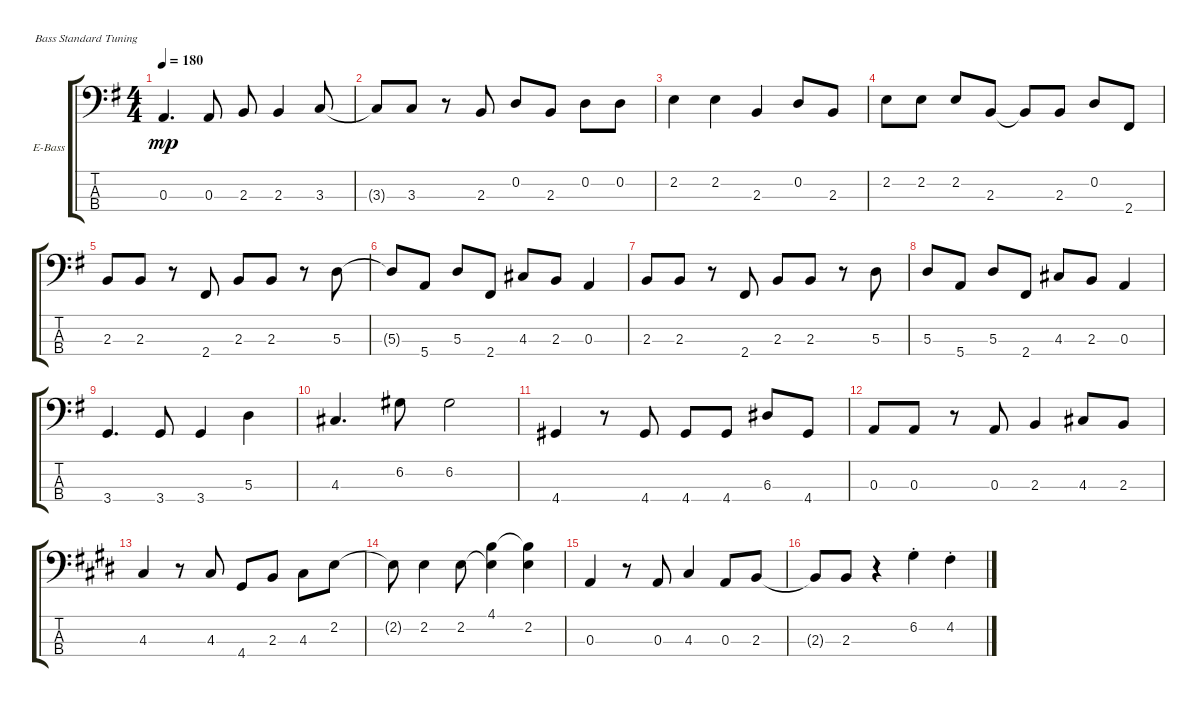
\defaultSystemsLayout 4
\bracketExtendMode groupsimilarinstruments
\firstSystemTrackNameOrientation horizontal
\otherSystemsTrackNameOrientation horizontal
\track ("Electric Bass" "E-Bass") {instrument electricbassfinger}
\staff {score tabs}
\tuning (G2 D2 A1 E1)
\ts (4 4)
\tempo 180
\clef f4
\ks g
0.3.4{d dy mp} 0.3.8 2.3.8 2.3.4 3.3.8 |
3.3{t}.8 3.3.8 r.8 2.3.8 0.2.8 2.3.8 0.2.8 0.2.8 |
2.2.4 2.2.4 2.3.4 0.2.8 2.3.8 |
2.2.8 2.2.8 2.2.8 2.3.8 2.3{t}.8 2.3.8 0.2.8 2.4.8 |
2.3.8 2.3.8 r.8 2.4.8 2.3.8 2.3.8 r.8 5.3.8 |
5.3{t}.8 5.4.8 5.3.8 2.4.8 4.3.8 2.3.8 0.3.4 |
2.3.8 2.3.8 r.8 2.4.8 2.3.8 2.3.8 r.8 5.3.8 |
5.3.8 5.4.8 5.3.8 2.4.8 4.3.8 2.3.8 0.3.4 |
3.4.4{d} 3.4.8 3.4.4 5.3.4 |
4.3.4{d} 6.2.8 6.2.2 |
4.4.4 r.8 4.4.8 4.4.8 4.4.8 6.3.8 4.4.8 |
0.3.8 0.3.8 r.8 0.3.8 2.3.4 4.3.8 2.3.8 |
\ks c#minor
4.3.4 r.8 4.3.8 4.4.8 2.3.8 4.3.8 2.2.8 |
2.2{t}.8 2.2.4 2.2.8 (2.2{t} 4.1).4 (2.2 4.1{t}).4 |
0.3.4 r.8 0.3.8 4.3.4 0.3.8 2.3.8 |
2.3{t}.8 2.3.8 r.4 6.2{st}.4 4.2{st}.4
